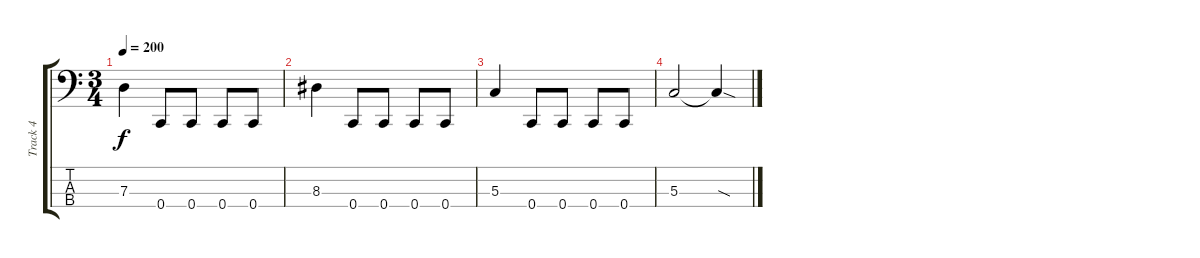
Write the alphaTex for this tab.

\track ("Track 4" "Track 4") {instrument electricbasspick}
\staff {score tabs}
\tuning (F2 C2 G1 C1) {hide}
\ts (3 4)
\tempo 200
\clef f4
\ks c
7.3.4{dy f} 0.4.8 0.4.8 0.4.8 0.4.8 |
8.3.4 0.4.8 0.4.8 0.4.8 0.4.8 |
5.3.4 0.4.8 0.4.8 0.4.8 0.4.8 |
5.3.2 5.3{sod t}.4
